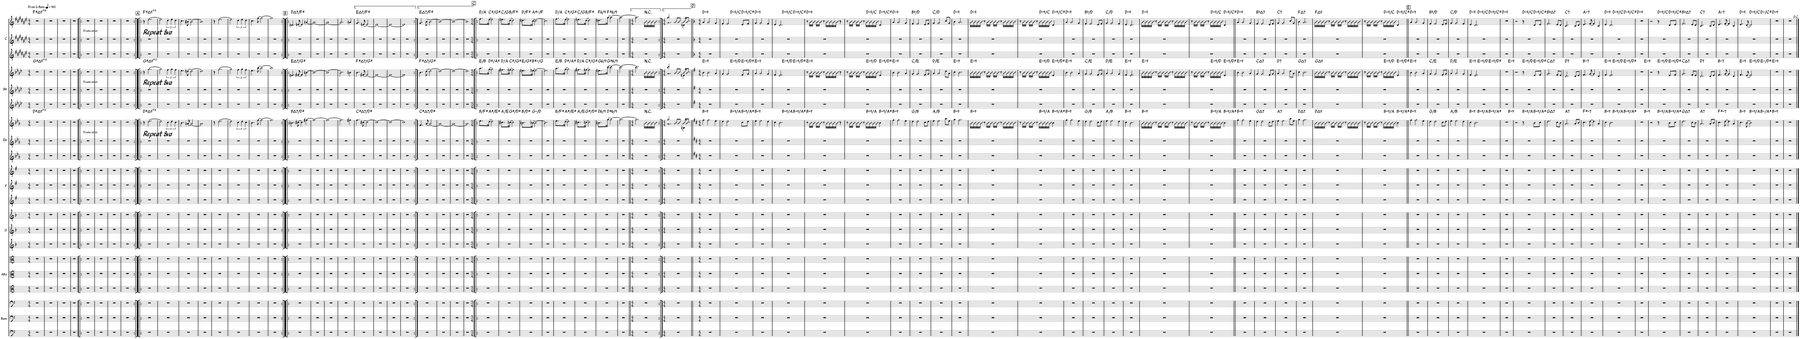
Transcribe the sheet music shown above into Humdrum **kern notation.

**kern	**kern	**kern	**kern	**kern	**kern	**kern	**kern	**kern	**kern	**kern	**kern	**kern	**kern	**kern	**harte	**kern	**kern	**kern	**harte	**kern	**kern	**kern	**harte
*part7	*part7	*part7	*part6	*part6	*part6	*part5	*part5	*part5	*part4	*part4	*part4	*part3	*part3	*part3	*part3	*part2	*part2	*part2	*part2	*part1	*part1	*part1	*part1
*staff21	*staff20	*staff19	*staff18	*staff17	*staff16	*staff15	*staff14	*staff13	*staff12	*staff11	*staff10	*staff9	*staff8	*staff7	*	*staff6	*staff5	*staff4	*	*staff3	*staff2	*staff1	*
*I"Bass	*	*	*I"Alto	*	*	*I"G	*	*	*I"F	*	*	*I"Eb	*	*	*	*I"Bb	*	*	*	*I"C	*	*	*
*I'Bass	*	*	*	*	*	*I'G	*	*	*I'F	*	*	*I'Eb	*	*	*	*I'Bb	*	*	*	*I'C	*	*	*
*clefF4	*clefF4	*clefF4	*clefC3	*clefC3	*clefC3	*clefG2	*clefG2	*clefG2	*clefG2	*clefG2	*clefG2	*clefG2	*clefG2	*clefG2	*	*clefG2	*clefG2	*clefG2	*	*clefG2	*clefG2	*clefG2	*
*	*	*	*	*	*	*Trd3c5	*Trd3c5	*Trd3c5	*Trd4c7	*Trd4c7	*Trd4c7	*Trd5c9	*Trd5c9	*Trd5c9	*	*Trd8c14	*Trd8c14	*Trd8c14	*	*	*	*	*
*k[]	*k[]	*k[]	*k[]	*k[]	*k[]	*k[b-]	*k[b-]	*k[b-]	*k[f#]	*k[f#]	*k[f#]	*k[b-e-a-]	*k[b-e-a-]	*k[b-e-a-]	*	*k[b-e-a-d-]	*k[b-e-a-d-]	*k[b-e-a-d-]	*	*k[f#c#g#d#a#e#]	*k[f#c#g#d#a#e#]	*k[f#c#g#d#a#e#]	*
*M4/4	*M4/4	*M4/4	*M4/4	*M4/4	*M4/4	*M4/4	*M4/4	*M4/4	*M4/4	*M4/4	*M4/4	*M4/4	*M4/4	*M4/4	*	*M4/4	*M4/4	*M4/4	*	*M4/4	*M4/4	*M4/4	*
*MM140	*MM140	*MM140	*MM140	*MM140	*MM140	*MM140	*MM140	*MM140	*MM140	*MM140	*MM140	*MM140	*MM140	*MM140	*	*MM140	*MM140	*MM140	*	*MM140	*MM140	*MM140	*
=1	=1	=1	=1	=1	=1	=1	=1	=1	=1	=1	=1	=1	=1	=1	=1	=1	=1	=1	=1	=1	=1	=1	=1
!	!	!	!	!	!	!	!	!	!	!	!	!	!	!	!LO:H:kt=9	!	!	!	!LO:H:kt=9	!	!	!LO:TX:a:t=Drum & Bass	!LO:H:kt=9
1r	1r	1r	1r	1r	1r	1r	1r	1r	1r	1r	1r	1r	1r	1r	D#:maj9(#11)	1r	1r	1r	G#:maj9(#11)	1r	1r	1r	F#:maj9(#11)
=2	=2	=2	=2	=2	=2	=2	=2	=2	=2	=2	=2	=2	=2	=2	=2	=2	=2	=2	=2	=2	=2	=2	=2
1r	1r	1r	1r	1r	1r	1r	1r	1r	1r	1r	1r	1r	1r	1r	.	1r	1r	1r	.	1r	1r	1r	.
=3	=3	=3	=3	=3	=3	=3	=3	=3	=3	=3	=3	=3	=3	=3	=3	=3	=3	=3	=3	=3	=3	=3	=3
1r	1r	1r	1r	1r	1r	1r	1r	1r	1r	1r	1r	1r	1r	1r	.	1r	1r	1r	.	1r	1r	1r	.
=4	=4	=4	=4	=4	=4	=4	=4	=4	=4	=4	=4	=4	=4	=4	=4	=4	=4	=4	=4	=4	=4	=4	=4
1r	1r	1r	1r	1r	1r	1r	1r	1r	1r	1r	1r	1r	1r	1r	.	1r	1r	1r	.	1r	1r	1r	.
=5!|:	=5!|:	=5!|:	=5!|:	=5!|:	=5!|:	=5!|:	=5!|:	=5!|:	=5!|:	=5!|:	=5!|:	=5!|:	=5!|:	=5!|:	=5!|:	=5!|:	=5!|:	=5!|:	=5!|:	=5!|:	=5!|:	=5!|:	=5!|:
!	!	!	!	!	!	!	!	!	!	!	!	!	!	!	!	!	!	!	!	!	!	!LO:TX:b:t=Drums enter	!
!	!	!	!	!	!	!	!	!	!	!	!	!	!	!	!	!	!	!LO:TX:b:t=Drums enter	!	!	!	!	!
!	!	!	!	!	!	!	!	!	!	!	!	!	!	!LO:TX:b:t=Drums enter	!	!	!	!	!	!	!	!	!
1r	1r	1r	1r	1r	1r	1r	1r	1r	1r	1r	1r	1r	1r	1r	.	1r	1r	1r	.	1r	1r	1r	.
=6	=6	=6	=6	=6	=6	=6	=6	=6	=6	=6	=6	=6	=6	=6	=6	=6	=6	=6	=6	=6	=6	=6	=6
1r	1r	1r	1r	1r	1r	1r	1r	1r	1r	1r	1r	1r	1r	1r	.	1r	1r	1r	.	1r	1r	1r	.
=7	=7	=7	=7	=7	=7	=7	=7	=7	=7	=7	=7	=7	=7	=7	=7	=7	=7	=7	=7	=7	=7	=7	=7
1r	1r	1r	1r	1r	1r	1r	1r	1r	1r	1r	1r	1r	1r	1r	.	1r	1r	1r	.	1r	1r	1r	.
=8	=8	=8	=8	=8	=8	=8	=8	=8	=8	=8	=8	=8	=8	=8	=8	=8	=8	=8	=8	=8	=8	=8	=8
1r	1r	1r	1r	1r	1r	1r	1r	1r	1r	1r	1r	1r	1r	1r	.	1r	1r	1r	.	1r	1r	1r	.
!!LO:REH:place=s1:a:rj:fs=14:t=A
=9:|!|:	=9:|!|:	=9:|!|:	=9:|!|:	=9:|!|:	=9:|!|:	=9:|!|:	=9:|!|:	=9:|!|:	=9:|!|:	=9:|!|:	=9:|!|:	=9:|!|:	=9:|!|:	=9:|!|:	=9:|!|:	=9:|!|:	=9:|!|:	=9:|!|:	=9:|!|:	=9:|!|:	=9:|!|:	=9:|!|:	=9:|!|:
!	!	!	!	!	!	!	!	!	!	!	!	!	!	!	!	!	!	!	!	!	!	!LO:TX:b:i:t=Repeat 8va	!
!	!	!	!	!	!	!	!	!	!	!	!	!	!	!	!	!	!	!LO:TX:b:i:t=Repeat 8va	!	!	!	!	!
!	!	!	!	!	!	!	!	!	!	!	!	!	!	!LO:TX:b:i:t=Repeat 8va	!LO:H:kt=9	!	!	!	!LO:H:kt=9	!	!	!	!LO:H:kt=9
1r	1r	1r	1r	1r	1r	1r	1r	1r	1r	1r	1r	1r	1r	4r	D#:maj9(#11)	1r	1r	4r	G#:maj9(#11)	1r	1r	4r	F#:maj9(#11)
.	.	.	.	.	.	.	.	.	.	.	.	.	.	[2.dd\	.	.	.	[2.gg\	.	.	.	[2.ee#\	.
=10	=10	=10	=10	=10	=10	=10	=10	=10	=10	=10	=10	=10	=10	=10	=10	=10	=10	=10	=10	=10	=10	=10	=10
1r	1r	1r	1r	1r	1r	1r	1r	1r	1r	1r	1r	1r	1r	2dd\]	.	1r	1r	2gg\]	.	1r	1r	2ee#\]	.
.	.	.	.	.	.	.	.	.	.	.	.	.	.	6cc\	.	.	.	6ff\	.	.	.	6dd#\	.
.	.	.	.	.	.	.	.	.	.	.	.	.	.	6dd\	.	.	.	6gg\	.	.	.	6ee#\	.
.	.	.	.	.	.	.	.	.	.	.	.	.	.	6cc\	.	.	.	6ff\	.	.	.	6dd#\	.
=11	=11	=11	=11	=11	=11	=11	=11	=11	=11	=11	=11	=11	=11	=11	=11	=11	=11	=11	=11	=11	=11	=11	=11
1r	1r	1r	1r	1r	1r	1r	1r	1r	1r	1r	1r	1r	1r	4.b-\	.	1r	1r	4.ee-\	.	1r	1r	4.cc#\	.
.	.	.	.	.	.	.	.	.	.	.	.	.	.	[8an/	.	.	.	[8ddn\	.	.	.	[8b#X\	.
.	.	.	.	.	.	.	.	.	.	.	.	.	.	2a/_	.	.	.	2dd\_	.	.	.	2b#\_	.
=12	=12	=12	=12	=12	=12	=12	=12	=12	=12	=12	=12	=12	=12	=12	=12	=12	=12	=12	=12	=12	=12	=12	=12
1r	1r	1r	1r	1r	1r	1r	1r	1r	1r	1r	1r	1r	1r	1a]	.	1r	1r	1dd]	.	1r	1r	1b#]	.
=13	=13	=13	=13	=13	=13	=13	=13	=13	=13	=13	=13	=13	=13	=13	=13	=13	=13	=13	=13	=13	=13	=13	=13
1r	1r	1r	1r	1r	1r	1r	1r	1r	1r	1r	1r	1r	1r	4r	.	1r	1r	4r	.	1r	1r	4r	.
.	.	.	.	.	.	.	.	.	.	.	.	.	.	[2.dd\	.	.	.	[2.gg\	.	.	.	[2.ee#\	.
=14	=14	=14	=14	=14	=14	=14	=14	=14	=14	=14	=14	=14	=14	=14	=14	=14	=14	=14	=14	=14	=14	=14	=14
1r	1r	1r	1r	1r	1r	1r	1r	1r	1r	1r	1r	1r	1r	2dd\]	.	1r	1r	2gg\]	.	1r	1r	2ee#\]	.
.	.	.	.	.	.	.	.	.	.	.	.	.	.	6cc\	.	.	.	6ff\	.	.	.	6dd#\	.
.	.	.	.	.	.	.	.	.	.	.	.	.	.	6dd\	.	.	.	6gg\	.	.	.	6ee#\	.
.	.	.	.	.	.	.	.	.	.	.	.	.	.	6cc\	.	.	.	6ff\	.	.	.	6dd#\	.
=15	=15	=15	=15	=15	=15	=15	=15	=15	=15	=15	=15	=15	=15	=15	=15	=15	=15	=15	=15	=15	=15	=15	=15
1r	1r	1r	1r	1r	1r	1r	1r	1r	1r	1r	1r	1r	1r	4.b-\	.	1r	1r	4.ee-\	.	1r	1r	4.cc#\	.
.	.	.	.	.	.	.	.	.	.	.	.	.	.	[8ff\	.	.	.	[8bb-\	.	.	.	[8gg#\	.
.	.	.	.	.	.	.	.	.	.	.	.	.	.	2ff\_	.	.	.	2bb-\_	.	.	.	2gg#\_	.
=16	=16	=16	=16	=16	=16	=16	=16	=16	=16	=16	=16	=16	=16	=16	=16	=16	=16	=16	=16	=16	=16	=16	=16
1r	1r	1r	1r	1r	1r	1r	1r	1r	1r	1r	1r	1r	1r	1ff]	.	1r	1r	1bb-]	.	1r	1r	1gg#]	.
!!LO:REH:place=s1:a:rj:fs=14:t=B
=17:|!|:	=17:|!|:	=17:|!|:	=17:|!|:	=17:|!|:	=17:|!|:	=17:|!|:	=17:|!|:	=17:|!|:	=17:|!|:	=17:|!|:	=17:|!|:	=17:|!|:	=17:|!|:	=17:|!|:	=17:|!|:	=17:|!|:	=17:|!|:	=17:|!|:	=17:|!|:	=17:|!|:	=17:|!|:	=17:|!|:	=17:|!|:
!	!	!	!	!	!	!	!	!	!	!	!	!	!	!	!LO:H:kt=7	!	!	!	!LO:H:kt=7	!	!	!	!LO:H:kt=7
1r	1r	1r	1r	1r	1r	1r	1r	1r	1r	1r	1r	1r	1r	4.bn\	B:maj7/3	1r	1r	4.en/	E:maj7/3	1r	1r	4.dn/	D:maj7/3
.	.	.	.	.	.	.	.	.	.	.	.	.	.	[8cc#X\	.	.	.	[8f#X/	.	.	.	[8en/	.
.	.	.	.	.	.	.	.	.	.	.	.	.	.	4cc#\]	.	.	.	4f#/]	.	.	.	4e/]	.
.	.	.	.	.	.	.	.	.	.	.	.	.	.	[4ff#X\	.	.	.	[4bn\	.	.	.	[4an/	.
=18	=18	=18	=18	=18	=18	=18	=18	=18	=18	=18	=18	=18	=18	=18	=18	=18	=18	=18	=18	=18	=18	=18	=18
1r	1r	1r	1r	1r	1r	1r	1r	1r	1r	1r	1r	1r	1r	1ff#_	.	1r	1r	1b_	.	1r	1r	1a_	.
=19	=19	=19	=19	=19	=19	=19	=19	=19	=19	=19	=19	=19	=19	=19	=19	=19	=19	=19	=19	=19	=19	=19	=19
1r	1r	1r	1r	1r	1r	1r	1r	1r	1r	1r	1r	1r	1r	1ff#_	.	1r	1r	1b_	.	1r	1r	1a_	.
=20	=20	=20	=20	=20	=20	=20	=20	=20	=20	=20	=20	=20	=20	=20	=20	=20	=20	=20	=20	=20	=20	=20	=20
1r	1r	1r	1r	1r	1r	1r	1r	1r	1r	1r	1r	1r	1r	2.ff#\]	.	1r	1r	2.b\]	.	1r	1r	2.a/]	.
.	.	.	.	.	.	.	.	.	.	.	.	.	.	4ff#X\	.	.	.	4bn\	.	.	.	4an/	.
=21	=21	=21	=21	=21	=21	=21	=21	=21	=21	=21	=21	=21	=21	=21	=21	=21	=21	=21	=21	=21	=21	=21	=21
!	!	!	!	!	!	!	!	!	!	!	!	!	!	!	!LO:H:kt=7	!	!	!	!LO:H:kt=7	!	!	!	!LO:H:kt=7
1r	1r	1r	1r	1r	1r	1r	1r	1r	1r	1r	1r	1r	1r	4.ff\	C#:maj7/2	1r	1r	4.b-\	F#:maj7/2	1r	1r	4.g#/	E:maj7/2
.	.	.	.	.	.	.	.	.	.	.	.	.	.	[8cc#X\	.	.	.	[8f#X/	.	.	.	[8en/	.
.	.	.	.	.	.	.	.	.	.	.	.	.	.	2cc#\_	.	.	.	2f#/_	.	.	.	2e/_	.
=22	=22	=22	=22	=22	=22	=22	=22	=22	=22	=22	=22	=22	=22	=22	=22	=22	=22	=22	=22	=22	=22	=22	=22
1r	1r	1r	1r	1r	1r	1r	1r	1r	1r	1r	1r	1r	1r	1cc#_	.	1r	1r	1f#_	.	1r	1r	1e_	.
=23	=23	=23	=23	=23	=23	=23	=23	=23	=23	=23	=23	=23	=23	=23	=23	=23	=23	=23	=23	=23	=23	=23	=23
1r	1r	1r	1r	1r	1r	1r	1r	1r	1r	1r	1r	1r	1r	1cc#_	.	1r	1r	1f#_	.	1r	1r	1e_	.
=24	=24	=24	=24	=24	=24	=24	=24	=24	=24	=24	=24	=24	=24	=24	=24	=24	=24	=24	=24	=24	=24	=24	=24
1r	1r	1r	1r	1r	1r	1r	1r	1r	1r	1r	1r	1r	1r	1cc#]	.	1r	1r	1f#]	.	1r	1r	1e]	.
=25:|!	=25:|!	=25:|!	=25:|!	=25:|!	=25:|!	=25:|!	=25:|!	=25:|!	=25:|!	=25:|!	=25:|!	=25:|!	=25:|!	=25:|!	=25:|!	=25:|!	=25:|!	=25:|!	=25:|!	=25:|!	=25:|!	=25:|!	=25:|!
!	!	!	!	!	!	!	!	!	!	!	!	!	!	!	!LO:H:kt=7	!	!	!	!LO:H:kt=7	!	!	!	!LO:H:kt=7
1r	1r	1r	1r	1r	1r	1r	1r	1r	1r	1r	1r	1r	1r	4.f/	C#:maj7/2	1r	1r	4.b-\	F#:maj7/2	1r	1r	4.g#/	E:maj7/2
.	.	.	.	.	.	.	.	.	.	.	.	.	.	[8a-/	.	.	.	[8dd-\	.	.	.	[8b\	.
.	.	.	.	.	.	.	.	.	.	.	.	.	.	2a-/_	.	.	.	2dd-\_	.	.	.	2b\_	.
=26	=26	=26	=26	=26	=26	=26	=26	=26	=26	=26	=26	=26	=26	=26	=26	=26	=26	=26	=26	=26	=26	=26	=26
1r	1r	1r	1r	1r	1r	1r	1r	1r	1r	1r	1r	1r	1r	1a-_	.	1r	1r	1dd-_	.	1r	1r	1b_	.
=27	=27	=27	=27	=27	=27	=27	=27	=27	=27	=27	=27	=27	=27	=27	=27	=27	=27	=27	=27	=27	=27	=27	=27
1r	1r	1r	1r	1r	1r	1r	1r	1r	1r	1r	1r	1r	1r	1a-_	.	1r	1r	1dd-_	.	1r	1r	1b_	.
=28	=28	=28	=28	=28	=28	=28	=28	=28	=28	=28	=28	=28	=28	=28	=28	=28	=28	=28	=28	=28	=28	=28	=28
1r	1r	1r	1r	1r	1r	1r	1r	1r	1r	1r	1r	1r	1r	1a-]	.	1r	1r	1dd-]	.	1r	1r	1b]	.
!!LO:REH:place=s1:a:rj:fs=14:t=C
=29!|:	=29!|:	=29!|:	=29!|:	=29!|:	=29!|:	=29!|:	=29!|:	=29!|:	=29!|:	=29!|:	=29!|:	=29!|:	=29!|:	=29!|:	=29!|:	=29!|:	=29!|:	=29!|:	=29!|:	=29!|:	=29!|:	=29!|:	=29!|:
*M3/4	*M3/4	*M3/4	*M3/4	*M3/4	*M3/4	*M3/4	*M3/4	*M3/4	*M3/4	*M3/4	*M3/4	*M3/4	*M3/4	*M3/4	*	*M3/4	*M3/4	*M3/4	*	*M3/4	*M3/4	*M3/4	*
2.r	2.r	2.r	2.r	2.r	2.r	2.r	2.r	2.r	2.r	2.r	2.r	2.r	2.r	8.ee-\L	B:maj/5	2.r	2.r	8.aa-\L	E:maj/5	2.r	2.r	8.ff#\L	D:maj/5
.	.	.	.	.	.	.	.	.	.	.	.	.	.	[16dd\Jk	A#:maj/5	.	.	[16gg\Jk	D#:maj/5	.	.	[16ee#\Jk	C#:maj/5
.	.	.	.	.	.	.	.	.	.	.	.	.	.	2dd\]	.	.	.	2gg\]	.	.	.	2ee#\]	.
=30	=30	=30	=30	=30	=30	=30	=30	=30	=30	=30	=30	=30	=30	=30	=30	=30	=30	=30	=30	=30	=30	=30	=30
2.r	2.r	2.r	2.r	2.r	2.r	2.r	2.r	2.r	2.r	2.r	2.r	2.r	2.r	8.cc#X\L	A:maj/5	2.r	2.r	8.ff#X\L	D:maj/5	2.r	2.r	8.een\L	C:maj/5
.	.	.	.	.	.	.	.	.	.	.	.	.	.	[16ccn\Jk	G#:maj/5	.	.	[16ffn\Jk	C#:maj/5	.	.	[16dd#\Jk	B:maj/5
.	.	.	.	.	.	.	.	.	.	.	.	.	.	2cc\]	.	.	.	2ff\]	.	.	.	2dd#\]	.
=31	=31	=31	=31	=31	=31	=31	=31	=31	=31	=31	=31	=31	=31	=31	=31	=31	=31	=31	=31	=31	=31	=31	=31
2.r	2.r	2.r	2.r	2.r	2.r	2.r	2.r	2.r	2.r	2.r	2.r	2.r	2.r	8.bn\L	B:maj/3	2.r	2.r	8.een\L	E:maj/3	2.r	2.r	8.ddn\L	D:maj/3
.	.	.	.	.	.	.	.	.	.	.	.	.	.	[16b-X\Jk	G:min/5	.	.	[16ee-X\Jk	B#:min/bb6	.	.	[16cc#\Jk	A#:min/bb6
.	.	.	.	.	.	.	.	.	.	.	.	.	.	2b-\_	.	.	.	2ee-\_	.	.	.	2cc#\_	.
=32	=32	=32	=32	=32	=32	=32	=32	=32	=32	=32	=32	=32	=32	=32	=32	=32	=32	=32	=32	=32	=32	=32	=32
2.r	2.r	2.r	2.r	2.r	2.r	2.r	2.r	2.r	2.r	2.r	2.r	2.r	2.r	2.b-\]	.	2.r	2.r	2.ee-\]	.	2.r	2.r	2.cc#\]	.
=33	=33	=33	=33	=33	=33	=33	=33	=33	=33	=33	=33	=33	=33	=33	=33	=33	=33	=33	=33	=33	=33	=33	=33
2.r	2.r	2.r	2.r	2.r	2.r	2.r	2.r	2.r	2.r	2.r	2.r	2.r	2.r	8.ee-\L	B:maj/5	2.r	2.r	8.aa-\L	E:maj/5	2.r	2.r	8.ff#\L	D:maj/5
.	.	.	.	.	.	.	.	.	.	.	.	.	.	[16dd\Jk	A#:maj/5	.	.	[16gg\Jk	D#:maj/5	.	.	[16ee#\Jk	C#:maj/5
.	.	.	.	.	.	.	.	.	.	.	.	.	.	2dd\]	.	.	.	2gg\]	.	.	.	2ee#\]	.
=34	=34	=34	=34	=34	=34	=34	=34	=34	=34	=34	=34	=34	=34	=34	=34	=34	=34	=34	=34	=34	=34	=34	=34
2.r	2.r	2.r	2.r	2.r	2.r	2.r	2.r	2.r	2.r	2.r	2.r	2.r	2.r	8.cc#X\L	A:maj/5	2.r	2.r	8.ff#X\L	D:maj/5	2.r	2.r	8.een\L	C:maj/5
.	.	.	.	.	.	.	.	.	.	.	.	.	.	[16ccn\Jk	G#:maj/5	.	.	[16ffn\Jk	C#:maj/5	.	.	[16dd#\Jk	B:maj/5
.	.	.	.	.	.	.	.	.	.	.	.	.	.	2cc\]	.	.	.	2ff\]	.	.	.	2dd#\]	.
=35	=35	=35	=35	=35	=35	=35	=35	=35	=35	=35	=35	=35	=35	=35	=35	=35	=35	=35	=35	=35	=35	=35	=35
!	!	!	!	!	!	!	!	!	!	!	!	!	!	!	!LO:H:kt=/6	!	!	!	!LO:H:kt=/6	!	!	!	!LO:H:kt=/6
2.r	2.r	2.r	2.r	2.r	2.r	2.r	2.r	2.r	2.r	2.r	2.r	2.r	2.r	8.bn\L	D:maj6(9)	2.r	2.r	8.een\L	G:maj6(9)	2.r	2.r	8.ddn\L	F:maj6(9)
!	!	!	!	!	!	!	!	!	!	!	!	!	!	!	!LO:H:kt=/6	!	!	!	!LO:H:kt=/6	!	!	!	!LO:H:kt=/6
.	.	.	.	.	.	.	.	.	.	.	.	.	.	[16gg\Jk	D#:maj6(9)	.	.	[16ccc\Jk	G#:maj6(9)	.	.	[16aa#\Jk	F#:maj6(9)
.	.	.	.	.	.	.	.	.	.	.	.	.	.	2gg\_	.	.	.	2ccc\_	.	.	.	2aa#\_	.
=36	=36	=36	=36	=36	=36	=36	=36	=36	=36	=36	=36	=36	=36	=36	=36	=36	=36	=36	=36	=36	=36	=36	=36
2.r	2.r	2.r	2.r	2.r	2.r	2.r	2.r	2.r	2.r	2.r	2.r	2.r	2.r	2.gg\_	.	2.r	2.r	2.ccc\_	.	2.r	2.r	2.aa#\_	.
=37||	=37||	=37||	=37||	=37||	=37||	=37||	=37||	=37||	=37||	=37||	=37||	=37||	=37||	=37||	=37||	=37||	=37||	=37||	=37||	=37||	=37||	=37||	=37||
*M4/4	*M4/4	*M4/4	*M4/4	*M4/4	*M4/4	*M4/4	*M4/4	*M4/4	*M4/4	*M4/4	*M4/4	*M4/4	*M4/4	*M4/4	*	*M4/4	*M4/4	*M4/4	*	*M4/4	*M4/4	*M4/4	*
1r	1r	1r	1r	1r	1r	1r	1r	1r	1r	1r	1r	1r	1r	2.gg\]	.	1r	1r	2.ccc\]	.	1r	1r	2.aa#\]	.
!	!	!	!	!	!	!	!	!	!	!	!	!	!	!	!LO:H:kt=N.C.	!	!	!	!LO:H:kt=N.C.	!	!	!	!LO:H:kt=N.C.
.	.	.	.	.	.	.	.	.	.	.	.	.	.	16cc\LL	N	.	.	16ff\LL	N	.	.	16dd#\LL	N
.	.	.	.	.	.	.	.	.	.	.	.	.	.	16cc\	.	.	.	16ff\	.	.	.	16dd#\	.
.	.	.	.	.	.	.	.	.	.	.	.	.	.	16cc\	.	.	.	16ff\	.	.	.	16dd#\	.
.	.	.	.	.	.	.	.	.	.	.	.	.	.	16cc\JJ	.	.	.	16ff\JJ	.	.	.	16dd#\JJ	.
=38:|!	=38:|!	=38:|!	=38:|!	=38:|!	=38:|!	=38:|!	=38:|!	=38:|!	=38:|!	=38:|!	=38:|!	=38:|!	=38:|!	=38:|!	=38:|!	=38:|!	=38:|!	=38:|!	=38:|!	=38:|!	=38:|!	=38:|!	=38:|!
*M4/4	*M4/4	*M4/4	*M4/4	*M4/4	*M4/4	*M4/4	*M4/4	*M4/4	*M4/4	*M4/4	*M4/4	*M4/4	*M4/4	*M4/4	*	*M4/4	*M4/4	*M4/4	*	*M4/4	*M4/4	*M4/4	*
*	*	*	*	*	*	*	*	*	*	*	*	*	*	*^	*	*	*	*^	*	*	*	*^	*
1r	1r	1r	1r	1r	1r	1r	1r	1r	1r	1r	1r	1r	1r	2gg/	2.r	.	1r	1r	2ccc/	2.r	.	1r	1r	2aa#/	2.r	.
.	.	.	.	.	.	.	.	.	.	.	.	.	.	8cc/L	.	.	.	.	8ff/L	.	.	.	.	8dd#/L	.	.
.	.	.	.	.	.	.	.	.	.	.	.	.	.	8cc/J	.	.	.	.	8ff/J	.	.	.	.	8dd#/J	.	.
.	.	.	.	.	.	.	.	.	.	.	.	.	.	16cc/KL	4Bn\	.	.	.	16ff/KL	4en\	.	.	.	16dd#/KL	4dn\	.
.	.	.	.	.	.	.	.	.	.	.	.	.	.	8.cc/J	.	.	.	.	8.ff/J	.	.	.	.	8.dd#/J	.	.
*	*	*	*	*	*	*	*	*	*	*	*	*	*	*v	*v	*	*	*	*v	*v	*	*	*	*v	*v	*
!!LO:REH:place=s1:a:rj:fs=14:t=D
=39||	=39||	=39||	=39||	=39||	=39||	=39||	=39||	=39||	=39||	=39||	=39||	=39||	=39||	=39||	=39||	=39||	=39||	=39||	=39||	=39||	=39||	=39||	=39||
*	*	*	*	*	*	*	*	*	*	*	*	*k[f#c#]	*k[f#c#]	*k[f#c#]	*	*k[f#]	*k[f#]	*k[f#]	*	*k[b-]	*k[b-]	*k[b-]	*
*M4/4	*M4/4	*M4/4	*M4/4	*M4/4	*M4/4	*M4/4	*M4/4	*M4/4	*M4/4	*M4/4	*M4/4	*M4/4	*M4/4	*M4/4	*	*M4/4	*M4/4	*M4/4	*	*M4/4	*M4/4	*M4/4	*
!	!	!	!	!	!	!	!	!	!	!	!	!	!	!	!LO:H:kt=9	!	!	!	!LO:H:kt=9	!	!	!	!LO:H:kt=9
1r	1r	1r	1r	1r	1r	1r	1r	1r	1r	1r	1r	1r	1r	4ff#\	B:min9	1r	1r	4b\	E:min9	1r	1r	4a/	D:min9
.	.	.	.	.	.	.	.	.	.	.	.	.	.	2ff#\	.	.	.	2b\	.	.	.	2a/	.
.	.	.	.	.	.	.	.	.	.	.	.	.	.	4ee\	.	.	.	4a/	.	.	.	4g/	.
=40	=40	=40	=40	=40	=40	=40	=40	=40	=40	=40	=40	=40	=40	=40	=40	=40	=40	=40	=40	=40	=40	=40	=40
*	*	*	*	*	*	*	*	*	*	*	*	*	*	*^	*	*	*	*^	*	*	*	*^	*
1r	1r	1r	1r	1r	1r	1r	1r	1r	1r	1r	1r	1r	1r	4dd\	2ryy	.	1r	1r	4g/	2ryy	.	1r	1r	4f/	2ryy	.
.	.	.	.	.	.	.	.	.	.	.	.	.	.	2dd\	.	.	.	.	2g/	.	.	.	.	2f/	.	.
!	!	!	!	!	!	!	!	!	!	!	!	!	!	!	!	!LO:H:kt=9	!	!	!	!	!LO:H:kt=9	!	!	!	!	!LO:H:kt=9
.	.	.	.	.	.	.	.	.	.	.	.	.	.	.	2ryy	B:min9/b7	.	.	.	2ryy	E:min9/b7	.	.	.	2ryy	D:min9/b7
!	!	!	!	!	!	!	!	!	!	!	!	!	!	!	!	!LO:H:kt=9	!	!	!	!	!LO:H:kt=9	!	!	!	!	!LO:H:kt=9
.	.	.	.	.	.	.	.	.	.	.	.	.	.	8cc#\L	.	B:min9/7	.	.	8f#/L	.	E:min9/7	.	.	8e/L	.	D:min9/7
.	.	.	.	.	.	.	.	.	.	.	.	.	.	8dd\J	.	.	.	.	8g/J	.	.	.	.	8f/J	.	.
=41	=41	=41	=41	=41	=41	=41	=41	=41	=41	=41	=41	=41	=41	=41	=41	=41	=41	=41	=41	=41	=41	=41	=41	=41	=41	=41
!	!	!	!	!	!	!	!	!	!	!	!	!	!	!	!	!LO:H:kt=9	!	!	!	!	!LO:H:kt=9	!	!	!	!	!LO:H:kt=9
*	*	*	*	*	*	*	*	*	*	*	*	*	*	*v	*v	*	*	*	*v	*v	*	*	*	*v	*v	*
1r	1r	1r	1r	1r	1r	1r	1r	1r	1r	1r	1r	1r	1r	4ee\	B:min9	1r	1r	4a/	E:min9	1r	1r	4g/	D:min9
.	.	.	.	.	.	.	.	.	.	.	.	.	.	2ee\	.	.	.	2a/	.	.	.	2g/	.
.	.	.	.	.	.	.	.	.	.	.	.	.	.	4dd\	.	.	.	4g/	.	.	.	4f/	.
=42	=42	=42	=42	=42	=42	=42	=42	=42	=42	=42	=42	=42	=42	=42	=42	=42	=42	=42	=42	=42	=42	=42	=42
*	*	*	*	*	*	*	*	*	*	*	*	*	*	*^	*	*	*	*^	*	*	*	*^	*
*	*	*	*	*	*	*	*	*	*	*	*	*	*	*	*^	*	*	*	*	*^	*	*	*	*	*^	*
1r	1r	1r	1r	1r	1r	1r	1r	1r	1r	1r	1r	1r	1r	4cc#\	2ryy	2.ryy	.	1r	1r	4f#/	2ryy	2.ryy	.	1r	1r	4e/	2ryy	2.ryy	.
.	.	.	.	.	.	.	.	.	.	.	.	.	.	2.b\	.	.	.	.	.	2.e/	.	.	.	.	.	2.d/	.	.	.
!	!	!	!	!	!	!	!	!	!	!	!	!	!	!	!	!	!LO:H:kt=9	!	!	!	!	!	!LO:H:kt=9	!	!	!	!	!	!LO:H:kt=9
.	.	.	.	.	.	.	.	.	.	.	.	.	.	.	2ryy	.	B:min9/b7	.	.	.	2ryy	.	E:min9/b7	.	.	.	2ryy	.	D:min9/b7
!	!	!	!	!	!	!	!	!	!	!	!	!	!	!	!	!	!LO:H:kt=9	!	!	!	!	!	!LO:H:kt=9	!	!	!	!	!	!LO:H:kt=9
.	.	.	.	.	.	.	.	.	.	.	.	.	.	.	.	4ryy	B:min9/7	.	.	.	.	4ryy	E:min9/7	.	.	.	.	4ryy	D:min9/7
=43	=43	=43	=43	=43	=43	=43	=43	=43	=43	=43	=43	=43	=43	=43	=43	=43	=43	=43	=43	=43	=43	=43	=43	=43	=43	=43	=43	=43	=43
!	!	!	!	!	!	!	!	!	!	!	!	!	!	!	!	!	!LO:H:kt=9	!	!	!	!	!	!LO:H:kt=9	!	!	!	!	!	!LO:H:kt=9
*	*	*	*	*	*	*	*	*	*	*	*	*	*	*v	*v	*v	*	*	*	*v	*v	*v	*	*	*	*v	*v	*v	*
1r	1r	1r	1r	1r	1r	1r	1r	1r	1r	1r	1r	1r	1r	8r	B:min9	1r	1r	8r	E:min9	1r	1r	8r	D:min9
.	.	.	.	.	.	.	.	.	.	.	.	.	.	16e\LL	.	.	.	16a\LL	.	.	.	16g\LL	.
.	.	.	.	.	.	.	.	.	.	.	.	.	.	16e\JJ	.	.	.	16a\JJ	.	.	.	16g\JJ	.
.	.	.	.	.	.	.	.	.	.	.	.	.	.	16e\LL	.	.	.	16a\LL	.	.	.	16g\LL	.
.	.	.	.	.	.	.	.	.	.	.	.	.	.	16e\JJ	.	.	.	16a\JJ	.	.	.	16g\JJ	.
.	.	.	.	.	.	.	.	.	.	.	.	.	.	8r	.	.	.	8r	.	.	.	8r	.
.	.	.	.	.	.	.	.	.	.	.	.	.	.	16e\LL	.	.	.	16a\LL	.	.	.	16g\LL	.
.	.	.	.	.	.	.	.	.	.	.	.	.	.	16e\	.	.	.	16a\	.	.	.	16g\	.
.	.	.	.	.	.	.	.	.	.	.	.	.	.	16e\	.	.	.	16a\	.	.	.	16g\	.
.	.	.	.	.	.	.	.	.	.	.	.	.	.	16e\JJ	.	.	.	16a\JJ	.	.	.	16g\JJ	.
.	.	.	.	.	.	.	.	.	.	.	.	.	.	4r	.	.	.	4r	.	.	.	4r	.
=44	=44	=44	=44	=44	=44	=44	=44	=44	=44	=44	=44	=44	=44	=44	=44	=44	=44	=44	=44	=44	=44	=44	=44
1r	1r	1r	1r	1r	1r	1r	1r	1r	1r	1r	1r	1r	1r	8r	.	1r	1r	8r	.	1r	1r	8r	.
.	.	.	.	.	.	.	.	.	.	.	.	.	.	16e\LL	.	.	.	16a\LL	.	.	.	16g\LL	.
.	.	.	.	.	.	.	.	.	.	.	.	.	.	16e\JJ	.	.	.	16a\JJ	.	.	.	16g\JJ	.
.	.	.	.	.	.	.	.	.	.	.	.	.	.	16e\LL	.	.	.	16a\LL	.	.	.	16g\LL	.
.	.	.	.	.	.	.	.	.	.	.	.	.	.	16e\JJ	.	.	.	16a\JJ	.	.	.	16g\JJ	.
.	.	.	.	.	.	.	.	.	.	.	.	.	.	8r	.	.	.	8r	.	.	.	8r	.
!	!	!	!	!	!	!	!	!	!	!	!	!	!	!	!LO:H:kt=9	!	!	!	!LO:H:kt=9	!	!	!	!LO:H:kt=9
.	.	.	.	.	.	.	.	.	.	.	.	.	.	16e\LL	B:min9/b7	.	.	16a\LL	E:min9/b7	.	.	16g\LL	D:min9/b7
.	.	.	.	.	.	.	.	.	.	.	.	.	.	16e\	.	.	.	16a\	.	.	.	16g\	.
.	.	.	.	.	.	.	.	.	.	.	.	.	.	16e\	.	.	.	16a\	.	.	.	16g\	.
.	.	.	.	.	.	.	.	.	.	.	.	.	.	16e\JJ	.	.	.	16a\JJ	.	.	.	16g\JJ	.
!	!	!	!	!	!	!	!	!	!	!	!	!	!	!	!LO:H:kt=9	!	!	!	!LO:H:kt=9	!	!	!	!LO:H:kt=9
.	.	.	.	.	.	.	.	.	.	.	.	.	.	4b\	B:min9/7	.	.	4e/	E:min9/7	.	.	4d/	D:min9/7
=45	=45	=45	=45	=45	=45	=45	=45	=45	=45	=45	=45	=45	=45	=45	=45	=45	=45	=45	=45	=45	=45	=45	=45
!	!	!	!	!	!	!	!	!	!	!	!	!	!	!	!LO:H:kt=9	!	!	!	!LO:H:kt=9	!	!	!	!LO:H:kt=9
1r	1r	1r	1r	1r	1r	1r	1r	1r	1r	1r	1r	1r	1r	4ff#\	B:min9	1r	1r	4b\	E:min9	1r	1r	4a/	D:min9
.	.	.	.	.	.	.	.	.	.	.	.	.	.	2ff#\	.	.	.	2b\	.	.	.	2a/	.
.	.	.	.	.	.	.	.	.	.	.	.	.	.	4ee\	.	.	.	4a/	.	.	.	4g/	.
=46	=46	=46	=46	=46	=46	=46	=46	=46	=46	=46	=46	=46	=46	=46	=46	=46	=46	=46	=46	=46	=46	=46	=46
1r	1r	1r	1r	1r	1r	1r	1r	1r	1r	1r	1r	1r	1r	4dd\	G:maj/3	1r	1r	4g/	C:maj/3	1r	1r	4f/	Bb:maj/3
.	.	.	.	.	.	.	.	.	.	.	.	.	.	2dd\	.	.	.	2g/	.	.	.	2f/	.
.	.	.	.	.	.	.	.	.	.	.	.	.	.	8cc#\L	.	.	.	8f#/L	.	.	.	8e/L	.
.	.	.	.	.	.	.	.	.	.	.	.	.	.	8dd\J	.	.	.	8g/J	.	.	.	8f/J	.
=47	=47	=47	=47	=47	=47	=47	=47	=47	=47	=47	=47	=47	=47	=47	=47	=47	=47	=47	=47	=47	=47	=47	=47
1r	1r	1r	1r	1r	1r	1r	1r	1r	1r	1r	1r	1r	1r	4ee\	A:maj/2	1r	1r	4a/	D:maj/2	1r	1r	4g/	C:maj/2
.	.	.	.	.	.	.	.	.	.	.	.	.	.	2ee\	.	.	.	2a/	.	.	.	2g/	.
.	.	.	.	.	.	.	.	.	.	.	.	.	.	8aa\L	.	.	.	8dd\L	.	.	.	8cc/L	.
.	.	.	.	.	.	.	.	.	.	.	.	.	.	8ee\J	.	.	.	8a\J	.	.	.	8g/J	.
=48	=48	=48	=48	=48	=48	=48	=48	=48	=48	=48	=48	=48	=48	=48	=48	=48	=48	=48	=48	=48	=48	=48	=48
!	!	!	!	!	!	!	!	!	!	!	!	!	!	!	!LO:H:kt=9	!	!	!	!LO:H:kt=9	!	!	!	!LO:H:kt=9
1r	1r	1r	1r	1r	1r	1r	1r	1r	1r	1r	1r	1r	1r	4gg\	B:min9	1r	1r	4cc\	E:min9	1r	1r	4b-\	D:min9
.	.	.	.	.	.	.	.	.	.	.	.	.	.	2.ff#\	.	.	.	2.b\	.	.	.	2.a/	.
=49	=49	=49	=49	=49	=49	=49	=49	=49	=49	=49	=49	=49	=49	=49	=49	=49	=49	=49	=49	=49	=49	=49	=49
!	!	!	!	!	!	!	!	!	!	!	!	!	!	!	!LO:H:kt=9	!	!	!	!LO:H:kt=9	!	!	!	!LO:H:kt=9
1r	1r	1r	1r	1r	1r	1r	1r	1r	1r	1r	1r	1r	1r	16e\LL	B:min9	1r	1r	16a\LL	E:min9	1r	1r	16g\LL	D:min9
.	.	.	.	.	.	.	.	.	.	.	.	.	.	16e\	.	.	.	16a\	.	.	.	16g\	.
.	.	.	.	.	.	.	.	.	.	.	.	.	.	16e\	.	.	.	16a\	.	.	.	16g\	.
.	.	.	.	.	.	.	.	.	.	.	.	.	.	16e\JJ	.	.	.	16a\JJ	.	.	.	16g\JJ	.
.	.	.	.	.	.	.	.	.	.	.	.	.	.	8r	.	.	.	8r	.	.	.	8r	.
.	.	.	.	.	.	.	.	.	.	.	.	.	.	16e\LL	.	.	.	16a\LL	.	.	.	16g\LL	.
.	.	.	.	.	.	.	.	.	.	.	.	.	.	16e\JJ	.	.	.	16a\JJ	.	.	.	16g\JJ	.
.	.	.	.	.	.	.	.	.	.	.	.	.	.	16e\LL	.	.	.	16a\LL	.	.	.	16g\LL	.
.	.	.	.	.	.	.	.	.	.	.	.	.	.	16e\JJ	.	.	.	16a\JJ	.	.	.	16g\JJ	.
.	.	.	.	.	.	.	.	.	.	.	.	.	.	8r	.	.	.	8r	.	.	.	8r	.
.	.	.	.	.	.	.	.	.	.	.	.	.	.	16e\LL	.	.	.	16a\LL	.	.	.	16g\LL	.
.	.	.	.	.	.	.	.	.	.	.	.	.	.	16e\	.	.	.	16a\	.	.	.	16g\	.
.	.	.	.	.	.	.	.	.	.	.	.	.	.	16e\	.	.	.	16a\	.	.	.	16g\	.
.	.	.	.	.	.	.	.	.	.	.	.	.	.	16e\JJ	.	.	.	16a\JJ	.	.	.	16g\JJ	.
=50	=50	=50	=50	=50	=50	=50	=50	=50	=50	=50	=50	=50	=50	=50	=50	=50	=50	=50	=50	=50	=50	=50	=50
1r	1r	1r	1r	1r	1r	1r	1r	1r	1r	1r	1r	1r	1r	8r	.	1r	1r	8r	.	1r	1r	8r	.
.	.	.	.	.	.	.	.	.	.	.	.	.	.	16e\LL	.	.	.	16a\LL	.	.	.	16g\LL	.
.	.	.	.	.	.	.	.	.	.	.	.	.	.	16e\JJ	.	.	.	16a\JJ	.	.	.	16g\JJ	.
.	.	.	.	.	.	.	.	.	.	.	.	.	.	16e\LL	.	.	.	16a\LL	.	.	.	16g\LL	.
.	.	.	.	.	.	.	.	.	.	.	.	.	.	16e\JJ	.	.	.	16a\JJ	.	.	.	16g\JJ	.
.	.	.	.	.	.	.	.	.	.	.	.	.	.	8r	.	.	.	8r	.	.	.	8r	.
!	!	!	!	!	!	!	!	!	!	!	!	!	!	!	!LO:H:kt=9	!	!	!	!LO:H:kt=9	!	!	!	!LO:H:kt=9
.	.	.	.	.	.	.	.	.	.	.	.	.	.	16e\LL	B:min9/b7	.	.	16a\LL	E:min9/b7	.	.	16g\LL	D:min9/b7
.	.	.	.	.	.	.	.	.	.	.	.	.	.	16e\	.	.	.	16a\	.	.	.	16g\	.
.	.	.	.	.	.	.	.	.	.	.	.	.	.	16e\	.	.	.	16a\	.	.	.	16g\	.
.	.	.	.	.	.	.	.	.	.	.	.	.	.	16e\JJ	.	.	.	16a\JJ	.	.	.	16g\JJ	.
!	!	!	!	!	!	!	!	!	!	!	!	!	!	!	!LO:H:kt=9	!	!	!	!LO:H:kt=9	!	!	!	!LO:H:kt=9
.	.	.	.	.	.	.	.	.	.	.	.	.	.	4b\	B:min9/7	.	.	4e/	E:min9/7	.	.	4d/	D:min9/7
=51	=51	=51	=51	=51	=51	=51	=51	=51	=51	=51	=51	=51	=51	=51	=51	=51	=51	=51	=51	=51	=51	=51	=51
!	!	!	!	!	!	!	!	!	!	!	!	!	!	!	!LO:H:kt=9	!	!	!	!LO:H:kt=9	!	!	!	!LO:H:kt=9
1r	1r	1r	1r	1r	1r	1r	1r	1r	1r	1r	1r	1r	1r	4ff#\	B:min9	1r	1r	4b\	E:min9	1r	1r	4a/	D:min9
.	.	.	.	.	.	.	.	.	.	.	.	.	.	2ff#\	.	.	.	2b\	.	.	.	2a/	.
.	.	.	.	.	.	.	.	.	.	.	.	.	.	4ee\	.	.	.	4a/	.	.	.	4g/	.
=52	=52	=52	=52	=52	=52	=52	=52	=52	=52	=52	=52	=52	=52	=52	=52	=52	=52	=52	=52	=52	=52	=52	=52
1r	1r	1r	1r	1r	1r	1r	1r	1r	1r	1r	1r	1r	1r	4dd\	G:maj/3	1r	1r	4g/	C:maj/3	1r	1r	4f/	Bb:maj/3
.	.	.	.	.	.	.	.	.	.	.	.	.	.	2dd\	.	.	.	2g/	.	.	.	2f/	.
.	.	.	.	.	.	.	.	.	.	.	.	.	.	8cc#\L	.	.	.	8f#/L	.	.	.	8e/L	.
.	.	.	.	.	.	.	.	.	.	.	.	.	.	8dd\J	.	.	.	8g/J	.	.	.	8f/J	.
=53	=53	=53	=53	=53	=53	=53	=53	=53	=53	=53	=53	=53	=53	=53	=53	=53	=53	=53	=53	=53	=53	=53	=53
1r	1r	1r	1r	1r	1r	1r	1r	1r	1r	1r	1r	1r	1r	4ee\	A:maj/2	1r	1r	4a/	D:maj/2	1r	1r	4g/	C:maj/2
.	.	.	.	.	.	.	.	.	.	.	.	.	.	2ee\	.	.	.	2a/	.	.	.	2g/	.
.	.	.	.	.	.	.	.	.	.	.	.	.	.	4dd\	.	.	.	4g/	.	.	.	4f/	.
=54	=54	=54	=54	=54	=54	=54	=54	=54	=54	=54	=54	=54	=54	=54	=54	=54	=54	=54	=54	=54	=54	=54	=54
!	!	!	!	!	!	!	!	!	!	!	!	!	!	!	!LO:H:kt=9	!	!	!	!LO:H:kt=9	!	!	!	!LO:H:kt=9
1r	1r	1r	1r	1r	1r	1r	1r	1r	1r	1r	1r	1r	1r	4cc#\	B:min9	1r	1r	4f#/	E:min9	1r	1r	4e/	D:min9
.	.	.	.	.	.	.	.	.	.	.	.	.	.	2.b\	.	.	.	2.e/	.	.	.	2.d/	.
=55	=55	=55	=55	=55	=55	=55	=55	=55	=55	=55	=55	=55	=55	=55	=55	=55	=55	=55	=55	=55	=55	=55	=55
!	!	!	!	!	!	!	!	!	!	!	!	!	!	!	!LO:H:kt=9	!	!	!	!LO:H:kt=9	!	!	!	!LO:H:kt=9
1r	1r	1r	1r	1r	1r	1r	1r	1r	1r	1r	1r	1r	1r	16e\LL	B:min9	1r	1r	16a\LL	E:min9	1r	1r	16g\LL	D:min9
.	.	.	.	.	.	.	.	.	.	.	.	.	.	16e\	.	.	.	16a\	.	.	.	16g\	.
.	.	.	.	.	.	.	.	.	.	.	.	.	.	16e\	.	.	.	16a\	.	.	.	16g\	.
.	.	.	.	.	.	.	.	.	.	.	.	.	.	16e\JJ	.	.	.	16a\JJ	.	.	.	16g\JJ	.
.	.	.	.	.	.	.	.	.	.	.	.	.	.	8r	.	.	.	8r	.	.	.	8r	.
.	.	.	.	.	.	.	.	.	.	.	.	.	.	16e\LL	.	.	.	16a\LL	.	.	.	16g\LL	.
.	.	.	.	.	.	.	.	.	.	.	.	.	.	16e\JJ	.	.	.	16a\JJ	.	.	.	16g\JJ	.
.	.	.	.	.	.	.	.	.	.	.	.	.	.	16e\LL	.	.	.	16a\LL	.	.	.	16g\LL	.
.	.	.	.	.	.	.	.	.	.	.	.	.	.	16e\JJ	.	.	.	16a\JJ	.	.	.	16g\JJ	.
.	.	.	.	.	.	.	.	.	.	.	.	.	.	8r	.	.	.	8r	.	.	.	8r	.
.	.	.	.	.	.	.	.	.	.	.	.	.	.	16e\LL	.	.	.	16a\LL	.	.	.	16g\LL	.
.	.	.	.	.	.	.	.	.	.	.	.	.	.	16e\	.	.	.	16a\	.	.	.	16g\	.
.	.	.	.	.	.	.	.	.	.	.	.	.	.	16e\	.	.	.	16a\	.	.	.	16g\	.
.	.	.	.	.	.	.	.	.	.	.	.	.	.	16e\JJ	.	.	.	16a\JJ	.	.	.	16g\JJ	.
=56	=56	=56	=56	=56	=56	=56	=56	=56	=56	=56	=56	=56	=56	=56	=56	=56	=56	=56	=56	=56	=56	=56	=56
1r	1r	1r	1r	1r	1r	1r	1r	1r	1r	1r	1r	1r	1r	8r	.	1r	1r	8r	.	1r	1r	8r	.
.	.	.	.	.	.	.	.	.	.	.	.	.	.	16e\LL	.	.	.	16a\LL	.	.	.	16g\LL	.
.	.	.	.	.	.	.	.	.	.	.	.	.	.	16e\JJ	.	.	.	16a\JJ	.	.	.	16g\JJ	.
.	.	.	.	.	.	.	.	.	.	.	.	.	.	16e\LL	.	.	.	16a\LL	.	.	.	16g\LL	.
.	.	.	.	.	.	.	.	.	.	.	.	.	.	16e\JJ	.	.	.	16a\JJ	.	.	.	16g\JJ	.
.	.	.	.	.	.	.	.	.	.	.	.	.	.	8r	.	.	.	8r	.	.	.	8r	.
!	!	!	!	!	!	!	!	!	!	!	!	!	!	!	!LO:H:kt=9	!	!	!	!LO:H:kt=9	!	!	!	!LO:H:kt=9
.	.	.	.	.	.	.	.	.	.	.	.	.	.	16e\LL	B:min9/b7	.	.	16a\LL	E:min9/b7	.	.	16g\LL	D:min9/b7
.	.	.	.	.	.	.	.	.	.	.	.	.	.	16e\	.	.	.	16a\	.	.	.	16g\	.
.	.	.	.	.	.	.	.	.	.	.	.	.	.	16e\	.	.	.	16a\	.	.	.	16g\	.
.	.	.	.	.	.	.	.	.	.	.	.	.	.	16e\JJ	.	.	.	16a\JJ	.	.	.	16g\JJ	.
!	!	!	!	!	!	!	!	!	!	!	!	!	!	!	!LO:H:kt=9	!	!	!	!LO:H:kt=9	!	!	!	!LO:H:kt=9
.	.	.	.	.	.	.	.	.	.	.	.	.	.	4b\	B:min9/7	.	.	4e/	E:min9/7	.	.	4d/	D:min9/7
=57||	=57||	=57||	=57||	=57||	=57||	=57||	=57||	=57||	=57||	=57||	=57||	=57||	=57||	=57||	=57||	=57||	=57||	=57||	=57||	=57||	=57||	=57||	=57||
!	!	!	!	!	!	!	!	!	!	!	!	!	!	!	!LO:H:kt=9	!	!	!	!LO:H:kt=9	!	!	!	!LO:H:kt=9
1r	1r	1r	1r	1r	1r	1r	1r	1r	1r	1r	1r	1r	1r	4ff#\	B:min9	1r	1r	4b\	E:min9	1r	1r	4a/	D:min9
.	.	.	.	.	.	.	.	.	.	.	.	.	.	2ff#\	.	.	.	2b\	.	.	.	2a/	.
.	.	.	.	.	.	.	.	.	.	.	.	.	.	4ee\	.	.	.	4a/	.	.	.	4g/	.
=58	=58	=58	=58	=58	=58	=58	=58	=58	=58	=58	=58	=58	=58	=58	=58	=58	=58	=58	=58	=58	=58	=58	=58
!	!	!	!	!	!	!	!	!	!	!	!	!	!	!	!LO:H:kt=7	!	!	!	!LO:H:kt=7	!	!	!	!LO:H:kt=7
1r	1r	1r	1r	1r	1r	1r	1r	1r	1r	1r	1r	1r	1r	4dd\	G:maj7	1r	1r	4g/	C:maj7	1r	1r	4f/	Bb:maj7
.	.	.	.	.	.	.	.	.	.	.	.	.	.	2dd\	.	.	.	2g/	.	.	.	2f/	.
.	.	.	.	.	.	.	.	.	.	.	.	.	.	8cc#\L	.	.	.	8f#/L	.	.	.	8e/L	.
.	.	.	.	.	.	.	.	.	.	.	.	.	.	8dd\J	.	.	.	8g/J	.	.	.	8f/J	.
=59	=59	=59	=59	=59	=59	=59	=59	=59	=59	=59	=59	=59	=59	=59	=59	=59	=59	=59	=59	=59	=59	=59	=59
!	!	!	!	!	!	!	!	!	!	!	!	!	!	!	!LO:H:kt=7	!	!	!	!LO:H:kt=7	!	!	!	!LO:H:kt=7
1r	1r	1r	1r	1r	1r	1r	1r	1r	1r	1r	1r	1r	1r	4ee\	A:7	1r	1r	4a/	D:7	1r	1r	4g/	C:7
.	.	.	.	.	.	.	.	.	.	.	.	.	.	2ee\	.	.	.	2a/	.	.	.	2g/	.
.	.	.	.	.	.	.	.	.	.	.	.	.	.	8aa\L	.	.	.	8dd\L	.	.	.	8cc/L	.
.	.	.	.	.	.	.	.	.	.	.	.	.	.	8ee\J	.	.	.	8a\J	.	.	.	8g/J	.
=60	=60	=60	=60	=60	=60	=60	=60	=60	=60	=60	=60	=60	=60	=60	=60	=60	=60	=60	=60	=60	=60	=60	=60
!	!	!	!	!	!	!	!	!	!	!	!	!	!	!	!LO:H:kt=7	!	!	!	!LO:H:kt=7	!	!	!	!LO:H:kt=7
1r	1r	1r	1r	1r	1r	1r	1r	1r	1r	1r	1r	1r	1r	4gg\	D:maj7	1r	1r	4cc\	G:maj7	1r	1r	4b-\	F:maj7
.	.	.	.	.	.	.	.	.	.	.	.	.	.	2.ff#\	.	.	.	2.b\	.	.	.	2.a/	.
=61	=61	=61	=61	=61	=61	=61	=61	=61	=61	=61	=61	=61	=61	=61	=61	=61	=61	=61	=61	=61	=61	=61	=61
!	!	!	!	!	!	!	!	!	!	!	!	!	!	!	!LO:H:kt=9	!	!	!	!LO:H:kt=9	!	!	!	!LO:H:kt=9
1r	1r	1r	1r	1r	1r	1r	1r	1r	1r	1r	1r	1r	1r	16e\LL	D:maj9	1r	1r	16a\LL	G:maj9	1r	1r	16g\LL	F:maj9
.	.	.	.	.	.	.	.	.	.	.	.	.	.	16e\	.	.	.	16a\	.	.	.	16g\	.
.	.	.	.	.	.	.	.	.	.	.	.	.	.	16e\	.	.	.	16a\	.	.	.	16g\	.
.	.	.	.	.	.	.	.	.	.	.	.	.	.	16e\JJ	.	.	.	16a\JJ	.	.	.	16g\JJ	.
.	.	.	.	.	.	.	.	.	.	.	.	.	.	8r	.	.	.	8r	.	.	.	8r	.
.	.	.	.	.	.	.	.	.	.	.	.	.	.	16e\LL	.	.	.	16a\LL	.	.	.	16g\LL	.
.	.	.	.	.	.	.	.	.	.	.	.	.	.	16e\JJ	.	.	.	16a\JJ	.	.	.	16g\JJ	.
.	.	.	.	.	.	.	.	.	.	.	.	.	.	16e\LL	.	.	.	16a\LL	.	.	.	16g\LL	.
.	.	.	.	.	.	.	.	.	.	.	.	.	.	16e\JJ	.	.	.	16a\JJ	.	.	.	16g\JJ	.
.	.	.	.	.	.	.	.	.	.	.	.	.	.	8r	.	.	.	8r	.	.	.	8r	.
.	.	.	.	.	.	.	.	.	.	.	.	.	.	16e\LL	.	.	.	16a\LL	.	.	.	16g\LL	.
.	.	.	.	.	.	.	.	.	.	.	.	.	.	16e\	.	.	.	16a\	.	.	.	16g\	.
.	.	.	.	.	.	.	.	.	.	.	.	.	.	16e\	.	.	.	16a\	.	.	.	16g\	.
.	.	.	.	.	.	.	.	.	.	.	.	.	.	16e\JJ	.	.	.	16a\JJ	.	.	.	16g\JJ	.
=62	=62	=62	=62	=62	=62	=62	=62	=62	=62	=62	=62	=62	=62	=62	=62	=62	=62	=62	=62	=62	=62	=62	=62
1r	1r	1r	1r	1r	1r	1r	1r	1r	1r	1r	1r	1r	1r	8r	.	1r	1r	8r	.	1r	1r	8r	.
.	.	.	.	.	.	.	.	.	.	.	.	.	.	16e\LL	.	.	.	16a\LL	.	.	.	16g\LL	.
.	.	.	.	.	.	.	.	.	.	.	.	.	.	16e\JJ	.	.	.	16a\JJ	.	.	.	16g\JJ	.
.	.	.	.	.	.	.	.	.	.	.	.	.	.	16e\LL	.	.	.	16a\LL	.	.	.	16g\LL	.
.	.	.	.	.	.	.	.	.	.	.	.	.	.	16e\JJ	.	.	.	16a\JJ	.	.	.	16g\JJ	.
.	.	.	.	.	.	.	.	.	.	.	.	.	.	8r	.	.	.	8r	.	.	.	8r	.
!	!	!	!	!	!	!	!	!	!	!	!	!	!	!	!LO:H:kt=9	!	!	!	!LO:H:kt=9	!	!	!	!LO:H:kt=9
.	.	.	.	.	.	.	.	.	.	.	.	.	.	16e\LL	B:min9/b7	.	.	16a\LL	E:min9/b7	.	.	16g\LL	D:min9/b7
.	.	.	.	.	.	.	.	.	.	.	.	.	.	16e\	.	.	.	16a\	.	.	.	16g\	.
.	.	.	.	.	.	.	.	.	.	.	.	.	.	16e\	.	.	.	16a\	.	.	.	16g\	.
.	.	.	.	.	.	.	.	.	.	.	.	.	.	16e\JJ	.	.	.	16a\JJ	.	.	.	16g\JJ	.
!	!	!	!	!	!	!	!	!	!	!	!	!	!	!	!LO:H:kt=9	!	!	!	!LO:H:kt=9	!	!	!	!LO:H:kt=9
.	.	.	.	.	.	.	.	.	.	.	.	.	.	4b\	B:min9/7	.	.	4e/	E:min9/7	.	.	4d/	D:min9/7
!!LO:REH:place=s1:a:rj:fs=14:t=E
=63||	=63||	=63||	=63||	=63||	=63||	=63||	=63||	=63||	=63||	=63||	=63||	=63||	=63||	=63||	=63||	=63||	=63||	=63||	=63||	=63||	=63||	=63||	=63||
!	!	!	!	!	!	!	!	!	!	!	!	!	!	!	!LO:H:kt=9	!	!	!	!LO:H:kt=9	!	!	!	!LO:H:kt=9
1r	1r	1r	1r	1r	1r	1r	1r	1r	1r	1r	1r	1r	1r	4ff#\	B:min9	1r	1r	4b\	E:min9	1r	1r	4a/	D:min9
.	.	.	.	.	.	.	.	.	.	.	.	.	.	2ff#\	.	.	.	2b\	.	.	.	2a/	.
.	.	.	.	.	.	.	.	.	.	.	.	.	.	4ee\	.	.	.	4a/	.	.	.	4g/	.
=64	=64	=64	=64	=64	=64	=64	=64	=64	=64	=64	=64	=64	=64	=64	=64	=64	=64	=64	=64	=64	=64	=64	=64
1r	1r	1r	1r	1r	1r	1r	1r	1r	1r	1r	1r	1r	1r	4dd\	G:maj/3	1r	1r	4g/	C:maj/3	1r	1r	4f/	Bb:maj/3
.	.	.	.	.	.	.	.	.	.	.	.	.	.	2dd\	.	.	.	2g/	.	.	.	2f/	.
.	.	.	.	.	.	.	.	.	.	.	.	.	.	8cc#\L	.	.	.	8f#/L	.	.	.	8e/L	.
.	.	.	.	.	.	.	.	.	.	.	.	.	.	8dd\J	.	.	.	8g/J	.	.	.	8f/J	.
=65	=65	=65	=65	=65	=65	=65	=65	=65	=65	=65	=65	=65	=65	=65	=65	=65	=65	=65	=65	=65	=65	=65	=65
1r	1r	1r	1r	1r	1r	1r	1r	1r	1r	1r	1r	1r	1r	4ee\	A:maj/2	1r	1r	4a/	D:maj/2	1r	1r	4g/	C:maj/2
.	.	.	.	.	.	.	.	.	.	.	.	.	.	2ee\	.	.	.	2a/	.	.	.	2g/	.
.	.	.	.	.	.	.	.	.	.	.	.	.	.	4dd\	.	.	.	4g/	.	.	.	4f/	.
=66	=66	=66	=66	=66	=66	=66	=66	=66	=66	=66	=66	=66	=66	=66	=66	=66	=66	=66	=66	=66	=66	=66	=66
!	!	!	!	!	!	!	!	!	!	!	!	!	!	!	!LO:H:kt=9	!	!	!	!LO:H:kt=9	!	!	!	!LO:H:kt=9
*	*	*	*	*	*	*	*	*	*	*	*	*	*	*^	*	*	*	*^	*	*	*	*^	*
*	*	*	*	*	*	*	*	*	*	*	*	*	*	*	*^	*	*	*	*	*^	*	*	*	*	*^	*
1r	1r	1r	1r	1r	1r	1r	1r	1r	1r	1r	1r	1r	1r	4cc#\	2ryy	2.ryy	B:min9	1r	1r	4f#/	2ryy	2.ryy	E:min9	1r	1r	4e/	2ryy	2.ryy	D:min9
.	.	.	.	.	.	.	.	.	.	.	.	.	.	2.b\	.	.	.	.	.	2.e/	.	.	.	.	.	2.d/	.	.	.
!	!	!	!	!	!	!	!	!	!	!	!	!	!	!	!	!	!LO:H:kt=9	!	!	!	!	!	!LO:H:kt=9	!	!	!	!	!	!LO:H:kt=9
.	.	.	.	.	.	.	.	.	.	.	.	.	.	.	2ryy	.	B:min9/b7	.	.	.	2ryy	.	E:min9/b7	.	.	.	2ryy	.	D:min9/b7
!	!	!	!	!	!	!	!	!	!	!	!	!	!	!	!	!	!LO:H:kt=9	!	!	!	!	!	!LO:H:kt=9	!	!	!	!	!	!LO:H:kt=9
.	.	.	.	.	.	.	.	.	.	.	.	.	.	.	.	4ryy	B:min9/7	.	.	.	.	4ryy	E:min9/7	.	.	.	.	4ryy	D:min9/7
=67	=67	=67	=67	=67	=67	=67	=67	=67	=67	=67	=67	=67	=67	=67	=67	=67	=67	=67	=67	=67	=67	=67	=67	=67	=67	=67	=67	=67	=67
!	!	!	!	!	!	!	!	!	!	!	!	!	!	!	!	!	!LO:H:kt=9	!	!	!	!	!	!LO:H:kt=9	!	!	!	!	!	!LO:H:kt=9
*	*	*	*	*	*	*	*	*	*	*	*	*	*	*v	*v	*v	*	*	*	*v	*v	*v	*	*	*	*v	*v	*v	*
1r	1r	1r	1r	1r	1r	1r	1r	1r	1r	1r	1r	1r	1r	1r	B:min9	1r	1r	1r	E:min9	1r	1r	1r	D:min9
=68	=68	=68	=68	=68	=68	=68	=68	=68	=68	=68	=68	=68	=68	=68	=68	=68	=68	=68	=68	=68	=68	=68	=68
1r	1r	1r	1r	1r	1r	1r	1r	1r	1r	1r	1r	1r	1r	2r	.	1r	1r	2r	.	1r	1r	2r	.
!	!	!	!	!	!	!	!	!	!	!	!	!	!	!	!LO:H:kt=9	!	!	!	!LO:H:kt=9	!	!	!	!LO:H:kt=9
.	.	.	.	.	.	.	.	.	.	.	.	.	.	4r	B:min9/b7	.	.	4r	E:min9/b7	.	.	4r	D:min9/b7
!	!	!	!	!	!	!	!	!	!	!	!	!	!	!	!LO:H:kt=9	!	!	!	!LO:H:kt=9	!	!	!	!LO:H:kt=9
.	.	.	.	.	.	.	.	.	.	.	.	.	.	8b\L	B:min9/7	.	.	8e/L	E:min9/7	.	.	8d/L	D:min9/7
.	.	.	.	.	.	.	.	.	.	.	.	.	.	8cc#\J	.	.	.	8f#/J	.	.	.	8e/J	.
=69	=69	=69	=69	=69	=69	=69	=69	=69	=69	=69	=69	=69	=69	=69	=69	=69	=69	=69	=69	=69	=69	=69	=69
!	!	!	!	!	!	!	!	!	!	!	!	!	!	!	!LO:H:kt=7	!	!	!	!LO:H:kt=7	!	!	!	!LO:H:kt=7
1r	1r	1r	1r	1r	1r	1r	1r	1r	1r	1r	1r	1r	1r	2.dd\	G:maj7	1r	1r	2.g/	C:maj7	1r	1r	2.f/	Bb:maj7
.	.	.	.	.	.	.	.	.	.	.	.	.	.	8cc#\L	.	.	.	8f#/L	.	.	.	8e/L	.
.	.	.	.	.	.	.	.	.	.	.	.	.	.	8b\J	.	.	.	8e/J	.	.	.	8d/J	.
=70	=70	=70	=70	=70	=70	=70	=70	=70	=70	=70	=70	=70	=70	=70	=70	=70	=70	=70	=70	=70	=70	=70	=70
!	!	!	!	!	!	!	!	!	!	!	!	!	!	!	!LO:H:kt=7	!	!	!	!LO:H:kt=7	!	!	!	!LO:H:kt=7
1r	1r	1r	1r	1r	1r	1r	1r	1r	1r	1r	1r	1r	1r	2.a/	A:7	1r	1r	2.d/	D:7	1r	1r	2.c/	C:7
.	.	.	.	.	.	.	.	.	.	.	.	.	.	8a/L	.	.	.	8d/L	.	.	.	8c/L	.
.	.	.	.	.	.	.	.	.	.	.	.	.	.	8b/J	.	.	.	8e/J	.	.	.	8d/J	.
=71	=71	=71	=71	=71	=71	=71	=71	=71	=71	=71	=71	=71	=71	=71	=71	=71	=71	=71	=71	=71	=71	=71	=71
!	!	!	!	!	!	!	!	!	!	!	!	!	!	!	!LO:H:kt=7	!	!	!	!LO:H:kt=7	!	!	!	!LO:H:kt=7
1r	1r	1r	1r	1r	1r	1r	1r	1r	1r	1r	1r	1r	1r	4.cc#\	F#:min7	1r	1r	4.f#/	B:min7	1r	1r	4.e/	A:min7
.	.	.	.	.	.	.	.	.	.	.	.	.	.	[8dd\	.	.	.	[8g/	.	.	.	[8f/	.
.	.	.	.	.	.	.	.	.	.	.	.	.	.	4dd\]	.	.	.	4g/]	.	.	.	4f/]	.
.	.	.	.	.	.	.	.	.	.	.	.	.	.	4a/	.	.	.	4d/	.	.	.	4c/	.
=72	=72	=72	=72	=72	=72	=72	=72	=72	=72	=72	=72	=72	=72	=72	=72	=72	=72	=72	=72	=72	=72	=72	=72
!	!	!	!	!	!	!	!	!	!	!	!	!	!	!	!LO:H:kt=9	!	!	!	!LO:H:kt=9	!	!	!	!LO:H:kt=9
*	*	*	*	*	*	*	*	*	*	*	*	*	*	*^	*	*	*	*^	*	*	*	*^	*
*	*	*	*	*	*	*	*	*	*	*	*	*	*	*	*^	*	*	*	*	*^	*	*	*	*	*^	*
1r	1r	1r	1r	1r	1r	1r	1r	1r	1r	1r	1r	1r	1r	4cc#\	2ryy	2.ryy	B:min9	1r	1r	4f#/	2ryy	2.ryy	E:min9	1r	1r	4e/	2ryy	2.ryy	D:min9
.	.	.	.	.	.	.	.	.	.	.	.	.	.	2.b\	.	.	.	.	.	2.e/	.	.	.	.	.	2.d/	.	.	.
!	!	!	!	!	!	!	!	!	!	!	!	!	!	!	!	!	!LO:H:kt=9	!	!	!	!	!	!LO:H:kt=9	!	!	!	!	!	!LO:H:kt=9
.	.	.	.	.	.	.	.	.	.	.	.	.	.	.	2ryy	.	B:min9/b7	.	.	.	2ryy	.	E:min9/b7	.	.	.	2ryy	.	D:min9/b7
!	!	!	!	!	!	!	!	!	!	!	!	!	!	!	!	!	!LO:H:kt=9	!	!	!	!	!	!LO:H:kt=9	!	!	!	!	!	!LO:H:kt=9
.	.	.	.	.	.	.	.	.	.	.	.	.	.	.	.	4ryy	B:min9/7	.	.	.	.	4ryy	E:min9/7	.	.	.	.	4ryy	D:min9/7
=73	=73	=73	=73	=73	=73	=73	=73	=73	=73	=73	=73	=73	=73	=73	=73	=73	=73	=73	=73	=73	=73	=73	=73	=73	=73	=73	=73	=73	=73
!	!	!	!	!	!	!	!	!	!	!	!	!	!	!	!	!	!LO:H:kt=9	!	!	!	!	!	!LO:H:kt=9	!	!	!	!	!	!LO:H:kt=9
*	*	*	*	*	*	*	*	*	*	*	*	*	*	*v	*v	*v	*	*	*	*v	*v	*v	*	*	*	*v	*v	*v	*
1r	1r	1r	1r	1r	1r	1r	1r	1r	1r	1r	1r	1r	1r	1r	B:min9	1r	1r	1r	E:min9	1r	1r	1r	D:min9
=74	=74	=74	=74	=74	=74	=74	=74	=74	=74	=74	=74	=74	=74	=74	=74	=74	=74	=74	=74	=74	=74	=74	=74
1r	1r	1r	1r	1r	1r	1r	1r	1r	1r	1r	1r	1r	1r	2r	.	1r	1r	2r	.	1r	1r	2r	.
!	!	!	!	!	!	!	!	!	!	!	!	!	!	!	!LO:H:kt=9	!	!	!	!LO:H:kt=9	!	!	!	!LO:H:kt=9
.	.	.	.	.	.	.	.	.	.	.	.	.	.	4r	B:min9/b7	.	.	4r	E:min9/b7	.	.	4r	D:min9/b7
!	!	!	!	!	!	!	!	!	!	!	!	!	!	!	!LO:H:kt=9	!	!	!	!LO:H:kt=9	!	!	!	!LO:H:kt=9
.	.	.	.	.	.	.	.	.	.	.	.	.	.	8b\L	B:min9/7	.	.	8e/L	E:min9/7	.	.	8d/L	D:min9/7
.	.	.	.	.	.	.	.	.	.	.	.	.	.	8cc#\J	.	.	.	8f#/J	.	.	.	8e/J	.
=75	=75	=75	=75	=75	=75	=75	=75	=75	=75	=75	=75	=75	=75	=75	=75	=75	=75	=75	=75	=75	=75	=75	=75
!	!	!	!	!	!	!	!	!	!	!	!	!	!	!	!LO:H:kt=7	!	!	!	!LO:H:kt=7	!	!	!	!LO:H:kt=7
1r	1r	1r	1r	1r	1r	1r	1r	1r	1r	1r	1r	1r	1r	2.dd\	G:maj7	1r	1r	2.g/	C:maj7	1r	1r	2.f/	Bb:maj7
.	.	.	.	.	.	.	.	.	.	.	.	.	.	8cc#\L	.	.	.	8f#/L	.	.	.	8e/L	.
.	.	.	.	.	.	.	.	.	.	.	.	.	.	8b\J	.	.	.	8e/J	.	.	.	8d/J	.
=76	=76	=76	=76	=76	=76	=76	=76	=76	=76	=76	=76	=76	=76	=76	=76	=76	=76	=76	=76	=76	=76	=76	=76
!	!	!	!	!	!	!	!	!	!	!	!	!	!	!	!LO:H:kt=7	!	!	!	!LO:H:kt=7	!	!	!	!LO:H:kt=7
1r	1r	1r	1r	1r	1r	1r	1r	1r	1r	1r	1r	1r	1r	2.a/	A:7	1r	1r	2.d/	D:7	1r	1r	2.c/	C:7
.	.	.	.	.	.	.	.	.	.	.	.	.	.	8a/L	.	.	.	8d/L	.	.	.	8c/L	.
.	.	.	.	.	.	.	.	.	.	.	.	.	.	8b/J	.	.	.	8e/J	.	.	.	8d/J	.
=77	=77	=77	=77	=77	=77	=77	=77	=77	=77	=77	=77	=77	=77	=77	=77	=77	=77	=77	=77	=77	=77	=77	=77
!	!	!	!	!	!	!	!	!	!	!	!	!	!	!	!LO:H:kt=7	!	!	!	!LO:H:kt=7	!	!	!	!LO:H:kt=7
1r	1r	1r	1r	1r	1r	1r	1r	1r	1r	1r	1r	1r	1r	4.cc#\	F#:min7	1r	1r	4.f#/	B:min7	1r	1r	4.e/	A:min7
.	.	.	.	.	.	.	.	.	.	.	.	.	.	[8dd\	.	.	.	[8g/	.	.	.	[8f/	.
.	.	.	.	.	.	.	.	.	.	.	.	.	.	4dd\]	.	.	.	4g/]	.	.	.	4f/]	.
.	.	.	.	.	.	.	.	.	.	.	.	.	.	4a/	.	.	.	4d/	.	.	.	4c/	.
=78	=78	=78	=78	=78	=78	=78	=78	=78	=78	=78	=78	=78	=78	=78	=78	=78	=78	=78	=78	=78	=78	=78	=78
!	!	!	!	!	!	!	!	!	!	!	!	!	!	!	!LO:H:kt=9	!	!	!	!LO:H:kt=9	!	!	!	!LO:H:kt=9
*	*	*	*	*	*	*	*	*	*	*	*	*	*	*^	*	*	*	*^	*	*	*	*^	*
1r	1r	1r	1r	1r	1r	1r	1r	1r	1r	1r	1r	1r	1r	4.cc#\	2.ryy	B:min9	1r	1r	4.f#/	2.ryy	E:min9	1r	1r	4.e/	2.ryy	D:min9
.	.	.	.	.	.	.	.	.	.	.	.	.	.	[8b\	.	.	.	.	[8e/	.	.	.	.	[8d/	.	.
!	!	!	!	!	!	!	!	!	!	!	!	!	!	!	!	!LO:H:kt=9	!	!	!	!	!LO:H:kt=9	!	!	!	!	!LO:H:kt=9
.	.	.	.	.	.	.	.	.	.	.	.	.	.	2b\]	.	B:min9/b7	.	.	2e/]	.	E:min9/b7	.	.	2d/]	.	D:min9/b7
.	.	.	.	.	.	.	.	.	.	.	.	.	.	.	4ryy	B:min/7	.	.	.	4ryy	E:min/7	.	.	.	4ryy	D:min/7
=79	=79	=79	=79	=79	=79	=79	=79	=79	=79	=79	=79	=79	=79	=79	=79	=79	=79	=79	=79	=79	=79	=79	=79	=79	=79	=79
!	!	!	!	!	!	!	!	!	!	!	!	!	!	!	!	!LO:H:kt=9	!	!	!	!	!LO:H:kt=9	!	!	!	!	!LO:H:kt=9
*	*	*	*	*	*	*	*	*	*	*	*	*	*	*v	*v	*	*	*	*v	*v	*	*	*	*v	*v	*
1r	1r	1r	1r	1r	1r	1r	1r	1r	1r	1r	1r	1r	1r	1r	B:min9	1r	1r	1r	E:min9	1r	1r	1r	D:min9
=80	=80	=80	=80	=80	=80	=80	=80	=80	=80	=80	=80	=80	=80	=80	=80	=80	=80	=80	=80	=80	=80	=80	=80
1r	1r	1r	1r	1r	1r	1r	1r	1r	1r	1r	1r	1r	1r	1r	.	1r	1r	1r	.	1r	1r	1r	.
==	==	==	==	==	==	==	==	==	==	==	==	==	==	==	==	==	==	==	==	==	==	==	==
*-	*-	*-	*-	*-	*-	*-	*-	*-	*-	*-	*-	*-	*-	*-	*-	*-	*-	*-	*-	*-	*-	*-	*-
